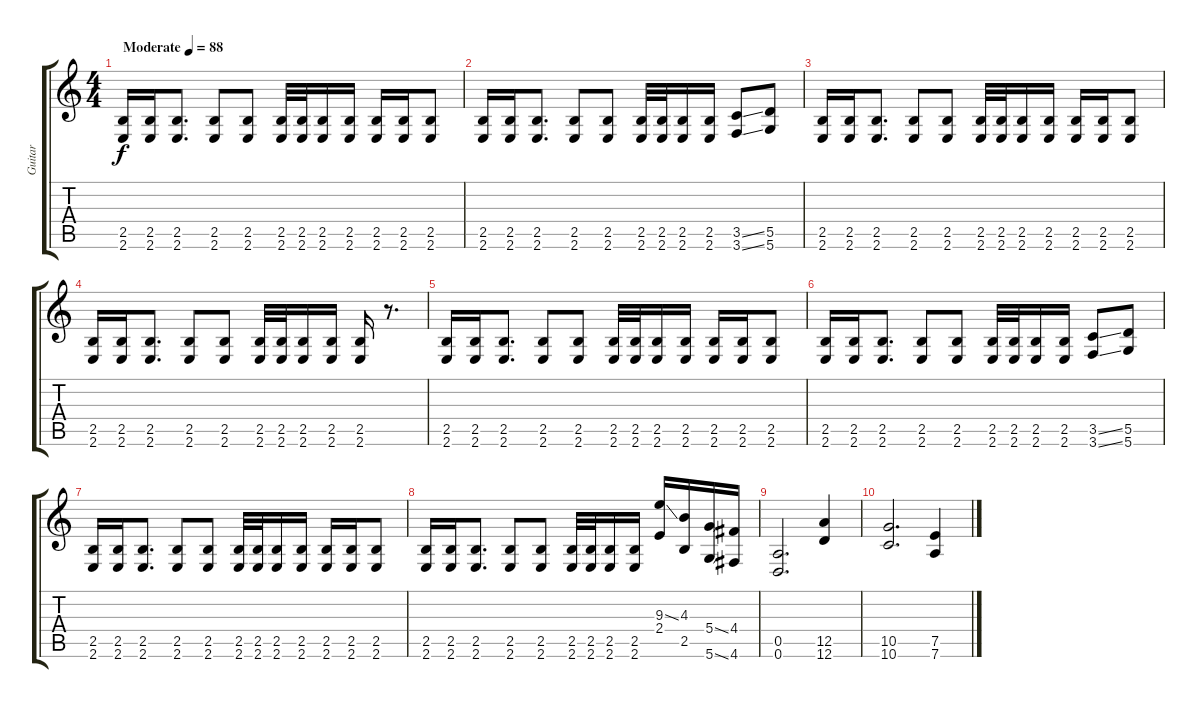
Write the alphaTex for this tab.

\track ("Guitar" "Guitar") {instrument distortionguitar}
\staff {score tabs}
\tuning (E4 B3 G3 D3 A2 D2) {hide}
\ts (4 4)
\tempo (88 "Moderate")
\clef g2
\ks c
(2.5 2.6).16{dy f instrument distortionguitar} (2.5 2.6).16 (2.5 2.6).8{d} (2.5 2.6).8 (2.5 2.6).8 (2.5 2.6).32 (2.5 2.6).32 (2.5 2.6).16 (2.5 2.6).16 (2.5 2.6).16 (2.5 2.6).16 (2.5 2.6).8 |
(2.5 2.6).16 (2.5 2.6).16 (2.5 2.6).8{d} (2.5 2.6).8 (2.5 2.6).8 (2.5 2.6).32 (2.5 2.6).32 (2.5 2.6).16 (2.5 2.6).16 (3.5{ss} 3.6{ss}).8 (5.5 5.6).8 |
(2.5 2.6).16 (2.5 2.6).16 (2.5 2.6).8{d} (2.5 2.6).8 (2.5 2.6).8 (2.5 2.6).32 (2.5 2.6).32 (2.5 2.6).16 (2.5 2.6).16 (2.5 2.6).16 (2.5 2.6).16 (2.5 2.6).8 |
(2.5 2.6).16 (2.5 2.6).16 (2.5 2.6).8{d} (2.5 2.6).8 (2.5 2.6).8 (2.5 2.6).32 (2.5 2.6).32 (2.5 2.6).16 (2.5 2.6).16 (2.5 2.6).16 r.8{d} |
(2.5 2.6).16 (2.5 2.6).16 (2.5 2.6).8{d} (2.5 2.6).8 (2.5 2.6).8 (2.5 2.6).32 (2.5 2.6).32 (2.5 2.6).16 (2.5 2.6).16 (2.5 2.6).16 (2.5 2.6).16 (2.5 2.6).8 |
(2.5 2.6).16 (2.5 2.6).16 (2.5 2.6).8{d} (2.5 2.6).8 (2.5 2.6).8 (2.5 2.6).32 (2.5 2.6).32 (2.5 2.6).16 (2.5 2.6).16 (3.5{ss} 3.6{ss}).8 (5.5 5.6).8 |
(2.5 2.6).16 (2.5 2.6).16 (2.5 2.6).8{d} (2.5 2.6).8 (2.5 2.6).8 (2.5 2.6).32 (2.5 2.6).32 (2.5 2.6).16 (2.5 2.6).16 (2.5 2.6).16 (2.5 2.6).16 (2.5 2.6).8 |
(2.5 2.6).16 (2.5 2.6).16 (2.5 2.6).8{d} (2.5 2.6).8 (2.5 2.6).8 (2.5 2.6).32 (2.5 2.6).32 (2.5 2.6).16 (2.5 2.6).16 (9.3{ss} 2.4).16 (4.3 2.5).16 (5.4{ss} 5.6{ss}).16 (4.4 4.6).16 |
(0.5 0.6).2{d} (12.5 12.6).4 |
(10.5 10.6).2{d} (7.5 7.6).4
